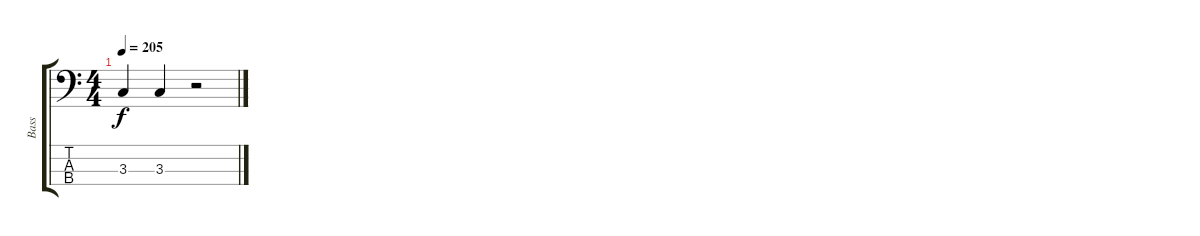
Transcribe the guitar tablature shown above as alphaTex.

\track ("Bass" "Bass") {instrument electricbasspick}
\staff {score tabs}
\tuning (G2 D2 A1 E1) {hide}
\ts (4 4)
\tempo 205
\clef f4
\ks c
3.3.4{dy f} 3.3.4 r.2
